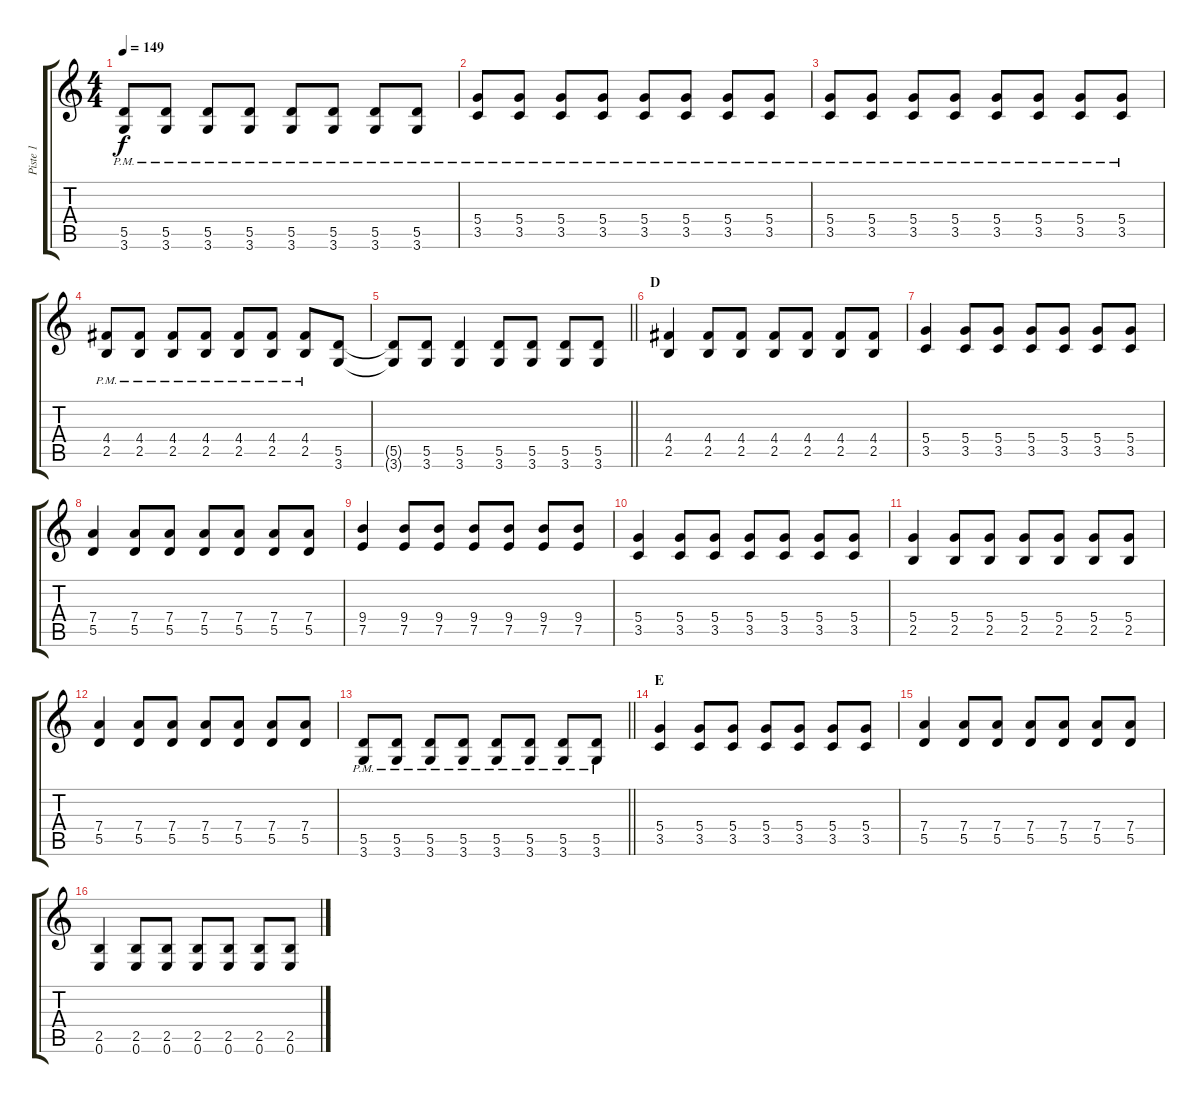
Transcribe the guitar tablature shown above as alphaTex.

\track ("Piste 1" "Piste 1") {instrument electricguitarmuted}
\staff {score tabs}
\tuning (E4 B3 G3 D3 A2 E2) {hide}
\ts (4 4)
\tempo 149
\clef g2
\ks c
(5.5{pm} 3.6{pm}).8{dy f} (5.5{pm} 3.6{pm}).8 (5.5{pm} 3.6{pm}).8 (5.5{pm} 3.6{pm}).8 (5.5{pm} 3.6{pm}).8 (5.5{pm} 3.6{pm}).8 (5.5{pm} 3.6{pm}).8 (5.5{pm} 3.6{pm}).8 |
(5.4{pm} 3.5{pm}).8 (5.4{pm} 3.5{pm}).8 (5.4{pm} 3.5{pm}).8 (5.4{pm} 3.5{pm}).8 (5.4{pm} 3.5{pm}).8 (5.4{pm} 3.5{pm}).8 (5.4{pm} 3.5{pm}).8 (5.4{pm} 3.5{pm}).8 |
(5.4{pm} 3.5{pm}).8 (5.4{pm} 3.5{pm}).8 (5.4{pm} 3.5{pm}).8 (5.4{pm} 3.5{pm}).8 (5.4{pm} 3.5{pm}).8 (5.4{pm} 3.5{pm}).8 (5.4{pm} 3.5{pm}).8 (5.4{pm} 3.5{pm}).8 |
(4.4{pm} 2.5{pm}).8 (4.4{pm} 2.5{pm}).8 (4.4{pm} 2.5{pm}).8 (4.4{pm} 2.5{pm}).8 (4.4{pm} 2.5{pm}).8 (4.4{pm} 2.5{pm}).8 (4.4{pm} 2.5{pm}).8 (5.5 3.6).8 |
\barLineRight lightlight
(5.5{t} 3.6{t}).8 (5.5 3.6).8 (5.5 3.6).4 (5.5 3.6).8 (5.5 3.6).8 (5.5 3.6).8 (5.5 3.6).8 |
\section ("" "D")
(4.4 2.5).4 (4.4 2.5).8 (4.4 2.5).8 (4.4 2.5).8 (4.4 2.5).8 (4.4 2.5).8 (4.4 2.5).8 |
(5.4 3.5).4 (5.4 3.5).8 (5.4 3.5).8 (5.4 3.5).8 (5.4 3.5).8 (5.4 3.5).8 (5.4 3.5).8 |
(7.4 5.5).4 (7.4 5.5).8 (7.4 5.5).8 (7.4 5.5).8 (7.4 5.5).8 (7.4 5.5).8 (7.4 5.5).8 |
(9.4 7.5).4 (9.4 7.5).8 (9.4 7.5).8 (9.4 7.5).8 (9.4 7.5).8 (9.4 7.5).8 (9.4 7.5).8 |
(5.4 3.5).4 (5.4 3.5).8 (5.4 3.5).8 (5.4 3.5).8 (5.4 3.5).8 (5.4 3.5).8 (5.4 3.5).8 |
(5.4 2.5).4 (5.4 2.5).8 (5.4 2.5).8 (5.4 2.5).8 (5.4 2.5).8 (5.4 2.5).8 (5.4 2.5).8 |
(7.4 5.5).4 (7.4 5.5).8 (7.4 5.5).8 (7.4 5.5).8 (7.4 5.5).8 (7.4 5.5).8 (7.4 5.5).8 |
\barLineRight lightlight
(5.5{pm} 3.6).8{volume 13} (5.5{pm} 3.6).8{volume 16} (5.5{pm} 3.6).8 (5.5{pm} 3.6).8 (5.5{pm} 3.6).8 (5.5{pm} 3.6).8 (5.5{pm} 3.6).8 (5.5{pm} 3.6).8 |
\section ("" "E")
(5.4 3.5).4{volume 13} (5.4 3.5).8 (5.4 3.5).8 (5.4 3.5).8 (5.4 3.5).8 (5.4 3.5).8 (5.4 3.5).8 |
(7.4 5.5).4 (7.4 5.5).8 (7.4 5.5).8 (7.4 5.5).8 (7.4 5.5).8 (7.4 5.5).8 (7.4 5.5).8 |
(2.5 0.6).4 (2.5 0.6).8 (2.5 0.6).8 (2.5 0.6).8 (2.5 0.6).8 (2.5 0.6).8 (2.5 0.6).8
